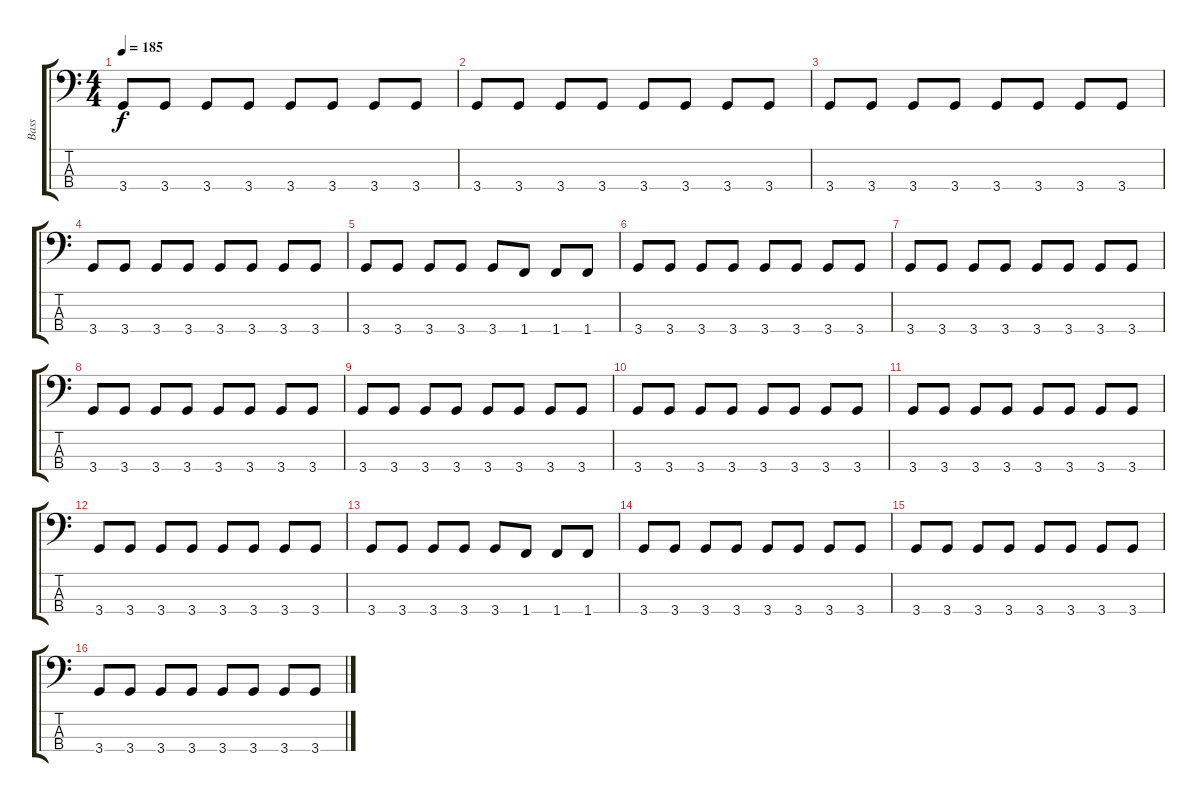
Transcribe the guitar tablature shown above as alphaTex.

\track ("Bass" "Bass") {instrument electricbasspick}
\staff {score tabs}
\tuning (G2 D2 A1 E1) {hide}
\ts (4 4)
\tempo 185
\clef f4
\ks c
3.4.8{dy f} 3.4.8 3.4.8 3.4.8 3.4.8 3.4.8 3.4.8 3.4.8 |
3.4.8 3.4.8 3.4.8 3.4.8 3.4.8 3.4.8 3.4.8 3.4.8 |
3.4.8 3.4.8 3.4.8 3.4.8 3.4.8 3.4.8 3.4.8 3.4.8 |
3.4.8 3.4.8 3.4.8 3.4.8 3.4.8 3.4.8 3.4.8 3.4.8 |
3.4.8 3.4.8 3.4.8 3.4.8 3.4.8 1.4.8 1.4.8 1.4.8 |
3.4.8 3.4.8 3.4.8 3.4.8 3.4.8 3.4.8 3.4.8 3.4.8 |
3.4.8 3.4.8 3.4.8 3.4.8 3.4.8 3.4.8 3.4.8 3.4.8 |
3.4.8 3.4.8 3.4.8 3.4.8 3.4.8 3.4.8 3.4.8 3.4.8 |
3.4.8 3.4.8 3.4.8 3.4.8 3.4.8 3.4.8 3.4.8 3.4.8 |
3.4.8 3.4.8 3.4.8 3.4.8 3.4.8 3.4.8 3.4.8 3.4.8 |
3.4.8 3.4.8 3.4.8 3.4.8 3.4.8 3.4.8 3.4.8 3.4.8 |
3.4.8 3.4.8 3.4.8 3.4.8 3.4.8 3.4.8 3.4.8 3.4.8 |
3.4.8 3.4.8 3.4.8 3.4.8 3.4.8 1.4.8 1.4.8 1.4.8 |
3.4.8 3.4.8 3.4.8 3.4.8 3.4.8 3.4.8 3.4.8 3.4.8 |
3.4.8 3.4.8 3.4.8 3.4.8 3.4.8 3.4.8 3.4.8 3.4.8 |
3.4.8 3.4.8 3.4.8 3.4.8 3.4.8 3.4.8 3.4.8 3.4.8
